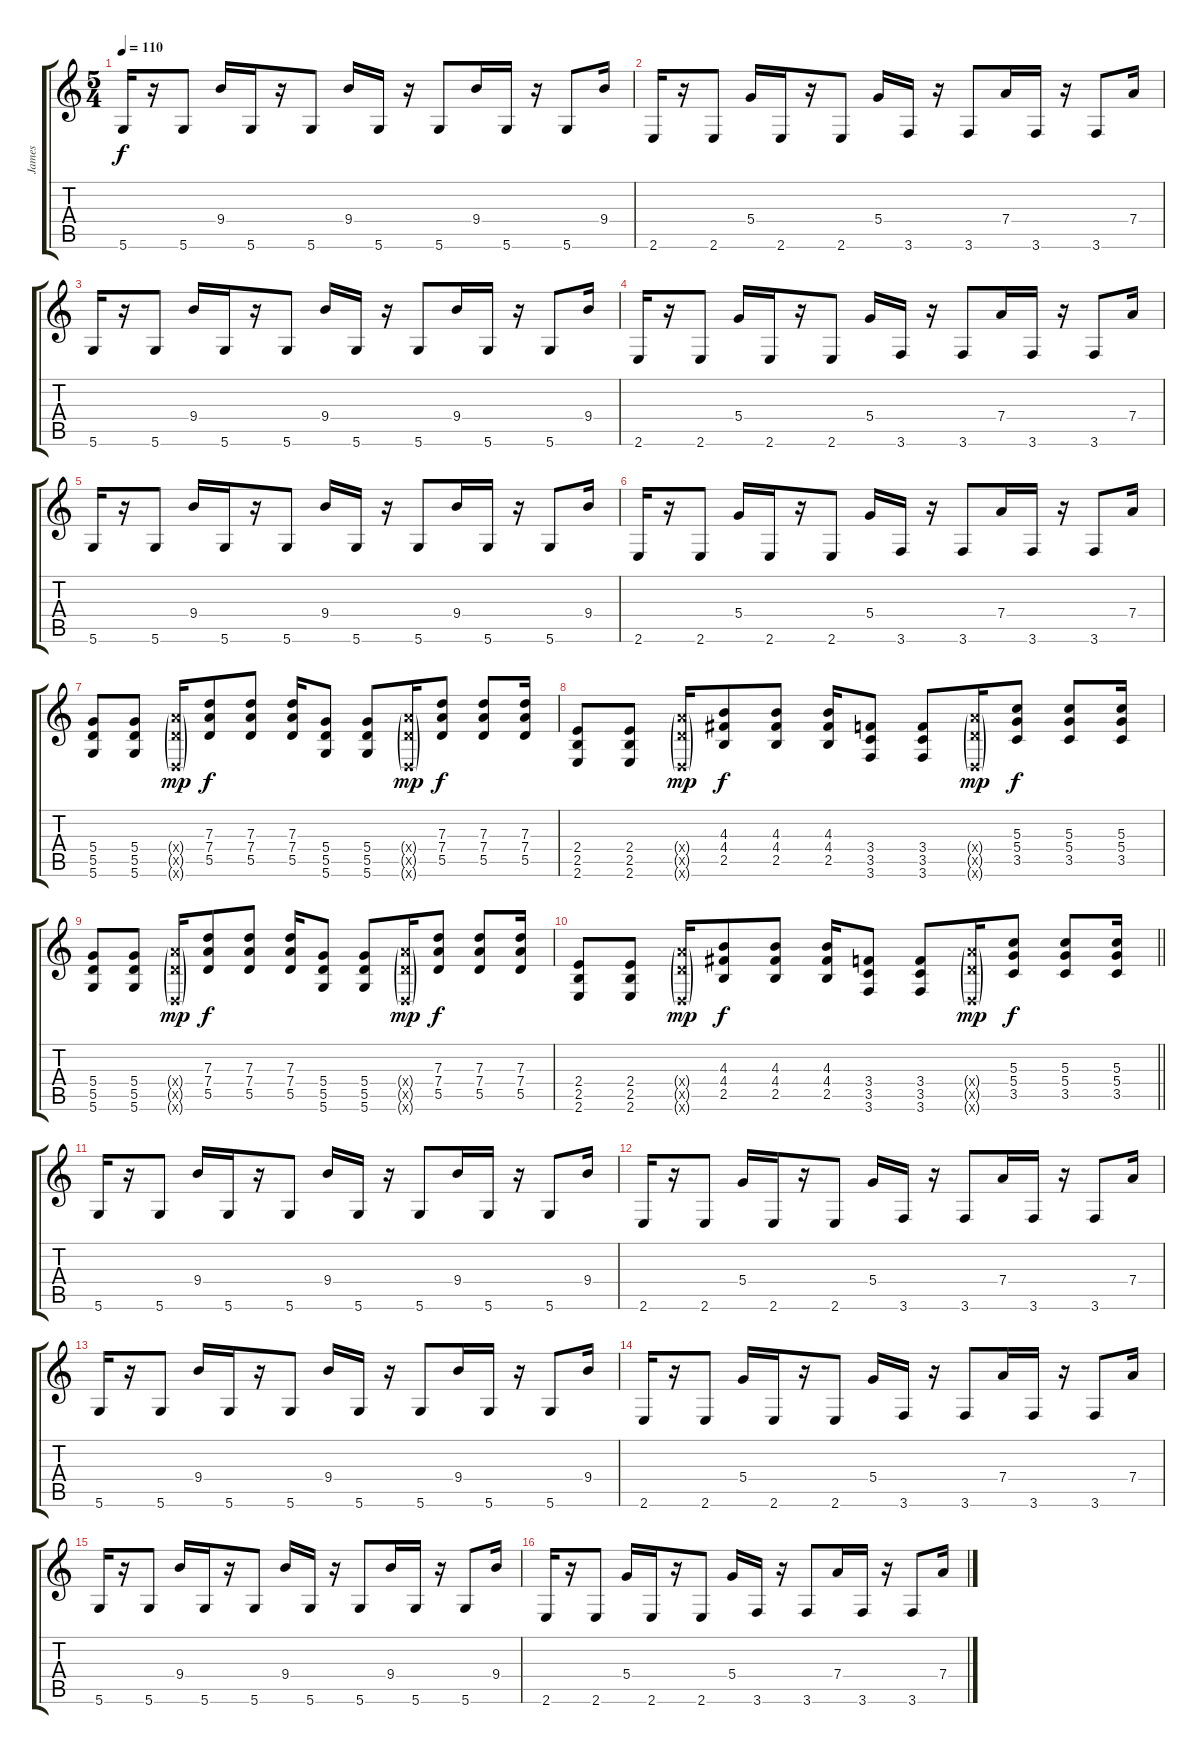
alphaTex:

\track ("James" "James") {instrument distortionguitar}
\staff {score tabs}
\tuning (E4 B3 G3 D3 A2 D2) {hide}
\ts (5 4)
\tempo 110
\clef g2
\ks c
5.6.16{dy f} r.16 5.6.8 9.4.16 5.6.16 r.16 5.6.8 9.4.16 5.6.16 r.16 5.6.8 9.4.16 5.6.16 r.16 5.6.8 9.4.16 |
2.6.16 r.16 2.6.8 5.4.16 2.6.16 r.16 2.6.8 5.4.16 3.6.16 r.16 3.6.8 7.4.16 3.6.16 r.16 3.6.8 7.4.16 |
5.6.16 r.16 5.6.8 9.4.16 5.6.16 r.16 5.6.8 9.4.16 5.6.16 r.16 5.6.8 9.4.16 5.6.16 r.16 5.6.8 9.4.16 |
2.6.16 r.16 2.6.8 5.4.16 2.6.16 r.16 2.6.8 5.4.16 3.6.16 r.16 3.6.8 7.4.16 3.6.16 r.16 3.6.8 7.4.16 |
5.6.16 r.16 5.6.8 9.4.16 5.6.16 r.16 5.6.8 9.4.16 5.6.16 r.16 5.6.8 9.4.16 5.6.16 r.16 5.6.8 9.4.16 |
2.6.16 r.16 2.6.8 5.4.16 2.6.16 r.16 2.6.8 5.4.16 3.6.16 r.16 3.6.8 7.4.16 3.6.16 r.16 3.6.8 7.4.16 |
(5.4 5.5 5.6).8 (5.4 5.5 5.6).8 (7.4{g x} 5.5{g x} 0.6{g x}).16{dy mp} (7.3 7.4 5.5).8{dy f} (7.3 7.4 5.5).8 (7.3 7.4 5.5).16 (5.4 5.5 5.6).8 (5.4 5.5 5.6).8 (7.4{g x} 5.5{g x} 0.6{g x}).16{dy mp} (7.3 7.4 5.5).8{dy f} (7.3 7.4 5.5).8 (7.3 7.4 5.5).16 |
(2.4 2.5 2.6).8 (2.4 2.5 2.6).8 (7.4{g x} 5.5{g x} 0.6{g x}).16{dy mp} (4.3 4.4 2.5).8{dy f} (4.3 4.4 2.5).8 (4.3 4.4 2.5).16 (3.4 3.5 3.6).8 (3.4 3.5 3.6).8 (7.4{g x} 5.5{g x} 0.6{g x}).16{dy mp} (5.3 5.4 3.5).8{dy f} (5.3 5.4 3.5).8 (5.3 5.4 3.5).16 |
(5.4 5.5 5.6).8 (5.4 5.5 5.6).8 (7.4{g x} 5.5{g x} 0.6{g x}).16{dy mp} (7.3 7.4 5.5).8{dy f} (7.3 7.4 5.5).8 (7.3 7.4 5.5).16 (5.4 5.5 5.6).8 (5.4 5.5 5.6).8 (7.4{g x} 5.5{g x} 0.6{g x}).16{dy mp} (7.3 7.4 5.5).8{dy f} (7.3 7.4 5.5).8 (7.3 7.4 5.5).16 |
\barLineRight lightlight
(2.4 2.5 2.6).8 (2.4 2.5 2.6).8 (7.4{g x} 5.5{g x} 0.6{g x}).16{dy mp} (4.3 4.4 2.5).8{dy f} (4.3 4.4 2.5).8 (4.3 4.4 2.5).16 (3.4 3.5 3.6).8 (3.4 3.5 3.6).8 (7.4{g x} 5.5{g x} 0.6{g x}).16{dy mp} (5.3 5.4 3.5).8{dy f} (5.3 5.4 3.5).8 (5.3 5.4 3.5).16 |
\section ("" "")
5.6.16 r.16 5.6.8 9.4.16 5.6.16 r.16 5.6.8 9.4.16 5.6.16 r.16 5.6.8 9.4.16 5.6.16 r.16 5.6.8 9.4.16 |
2.6.16 r.16 2.6.8 5.4.16 2.6.16 r.16 2.6.8 5.4.16 3.6.16 r.16 3.6.8 7.4.16 3.6.16 r.16 3.6.8 7.4.16 |
5.6.16 r.16 5.6.8 9.4.16 5.6.16 r.16 5.6.8 9.4.16 5.6.16 r.16 5.6.8 9.4.16 5.6.16 r.16 5.6.8 9.4.16 |
2.6.16 r.16 2.6.8 5.4.16 2.6.16 r.16 2.6.8 5.4.16 3.6.16 r.16 3.6.8 7.4.16 3.6.16 r.16 3.6.8 7.4.16 |
5.6.16 r.16 5.6.8 9.4.16 5.6.16 r.16 5.6.8 9.4.16 5.6.16 r.16 5.6.8 9.4.16 5.6.16 r.16 5.6.8 9.4.16 |
2.6.16 r.16 2.6.8 5.4.16 2.6.16 r.16 2.6.8 5.4.16 3.6.16 r.16 3.6.8 7.4.16 3.6.16 r.16 3.6.8 7.4.16
